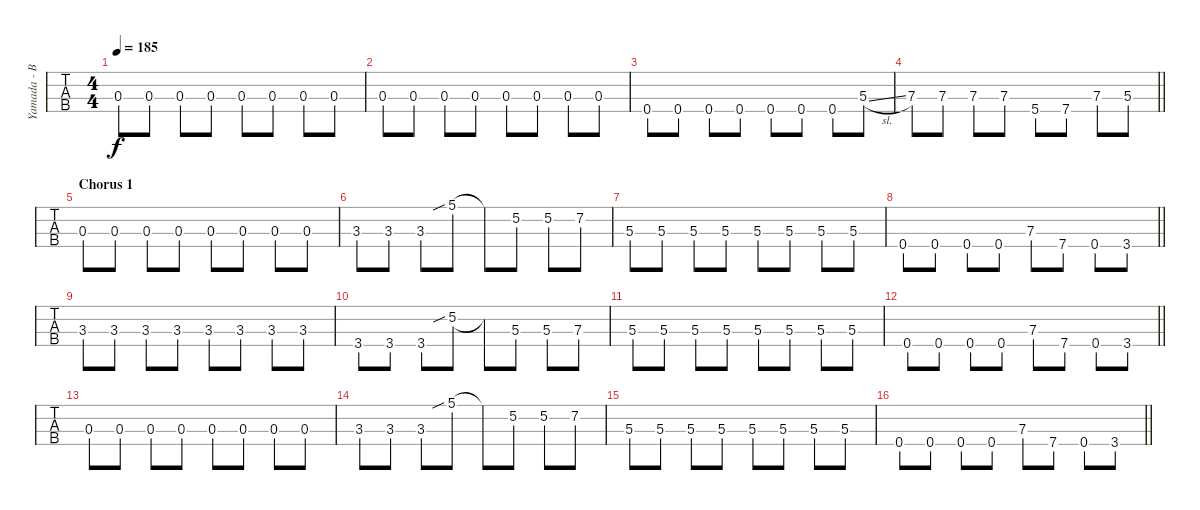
\track ("Yamada - Bass" "Yamada - B") {instrument electricbasspick}
\staff {tabs}
\tuning (G2 D2 A1 E1) {hide}
\ts (4 4)
\tempo 185
\clef f4
\ks c
0.3.8{dy f} 0.3.8 0.3.8 0.3.8 0.3.8 0.3.8 0.3.8 0.3.8 |
0.3.8 0.3.8 0.3.8 0.3.8 0.3.8 0.3.8 0.3.8 0.3.8 |
0.4.8 0.4.8 0.4.8 0.4.8 0.4.8 0.4.8 0.4.8 5.3{sl}.8 |
\barLineRight lightlight
7.3.8 7.3.8 7.3.8 7.3.8 5.4.8 7.4.8 7.3.8 5.3.8 |
\section ("" "Chorus 1")
0.3.8 0.3.8 0.3.8 0.3.8 0.3.8 0.3.8 0.3.8 0.3.8 |
3.3.8 3.3.8 3.3.8 5.1{sib}.8 5.1{t}.8 5.2.8 5.2.8 7.2.8 |
5.3.8 5.3.8 5.3.8 5.3.8 5.3.8 5.3.8 5.3.8 5.3.8 |
\barLineRight lightlight
0.4.8 0.4.8 0.4.8 0.4.8 7.3.8 7.4.8 0.4.8 3.4.8 |
3.3.8 3.3.8 3.3.8 3.3.8 3.3.8 3.3.8 3.3.8 3.3.8 |
3.4.8 3.4.8 3.4.8 5.2{sib}.8 5.2{t}.8 5.3.8 5.3.8 7.3.8 |
5.3.8 5.3.8 5.3.8 5.3.8 5.3.8 5.3.8 5.3.8 5.3.8 |
\barLineRight lightlight
0.4.8 0.4.8 0.4.8 0.4.8 7.3.8 7.4.8 0.4.8 3.4.8 |
0.3.8 0.3.8 0.3.8 0.3.8 0.3.8 0.3.8 0.3.8 0.3.8 |
3.3.8 3.3.8 3.3.8 5.1{sib}.8 5.1{t}.8 5.2.8 5.2.8 7.2.8 |
5.3.8 5.3.8 5.3.8 5.3.8 5.3.8 5.3.8 5.3.8 5.3.8 |
\barLineRight lightlight
0.4.8 0.4.8 0.4.8 0.4.8 7.3.8 7.4.8 0.4.8 3.4.8
